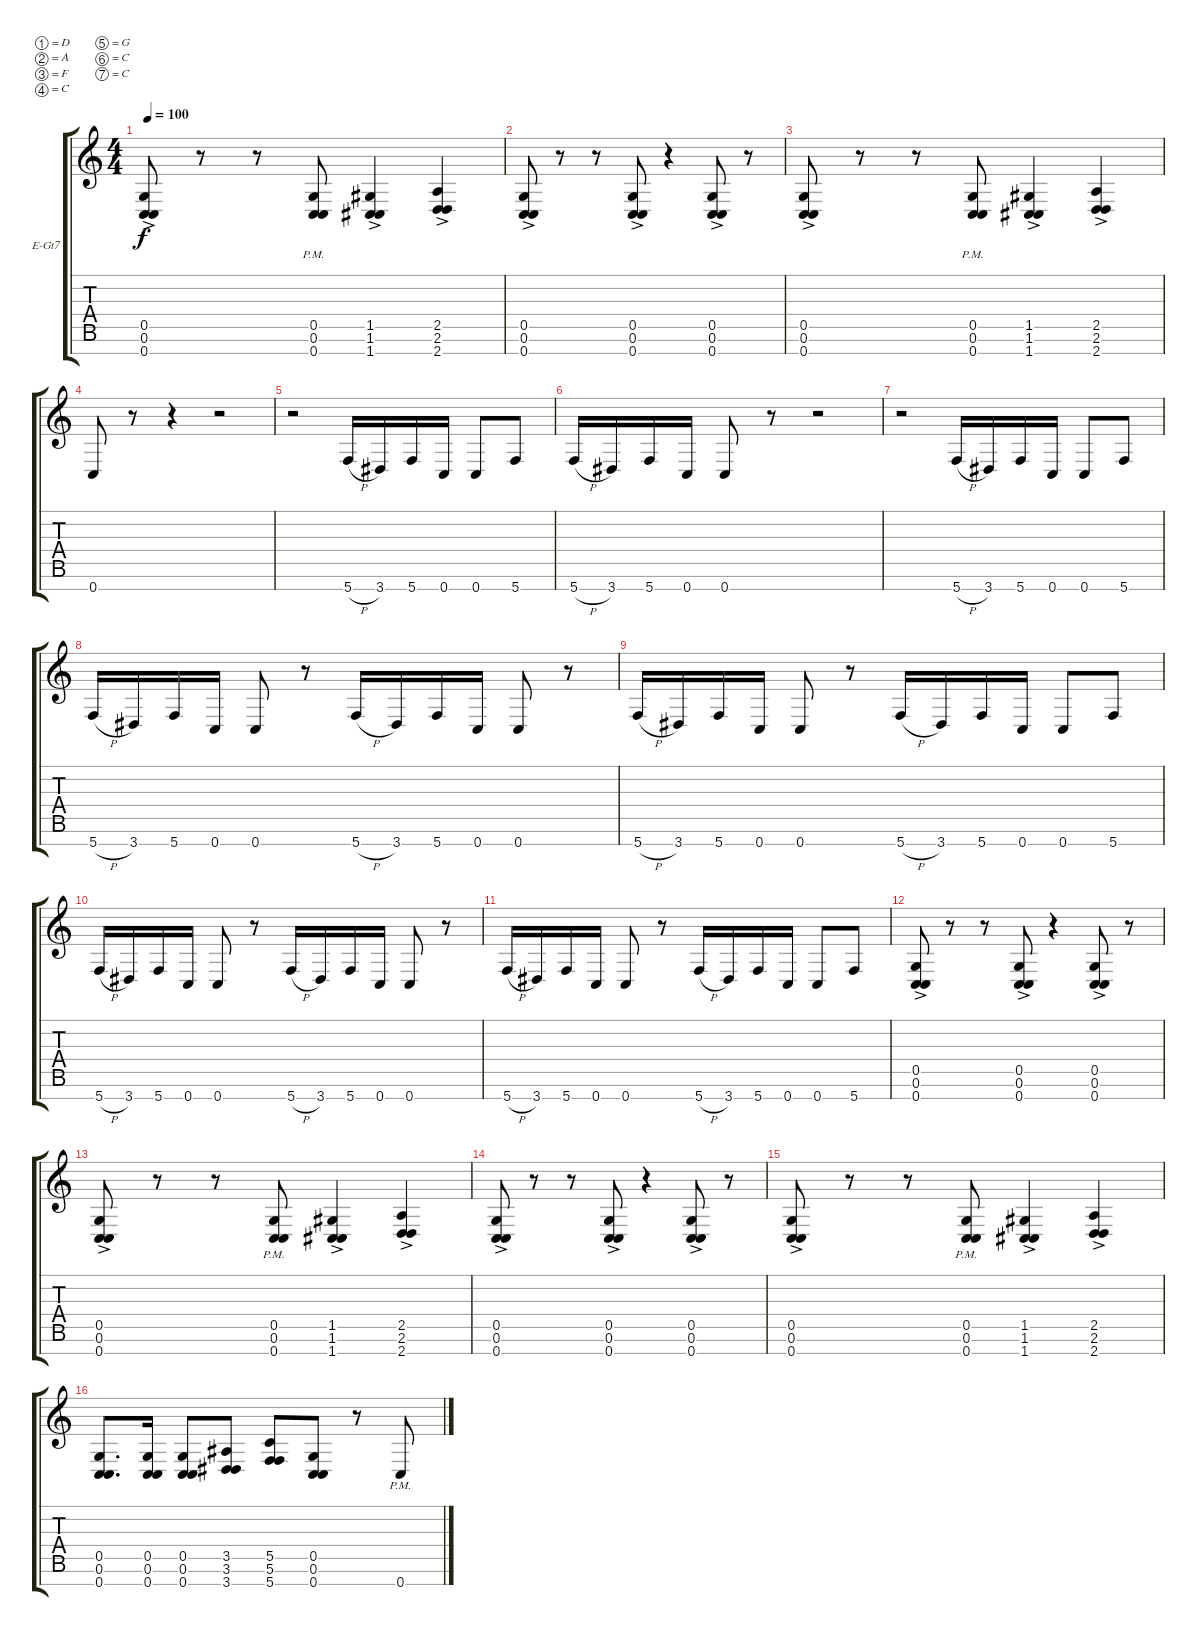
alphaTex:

\bracketExtendMode groupsimilarinstruments
\firstSystemTrackNameOrientation horizontal
\otherSystemsTrackNameOrientation horizontal
\track ("James Hetfield (Rhythm Guitar)" "E-Gt7") {instrument electricguitarclean}
\staff {score tabs}
\tuning (D4 A3 F3 C3 G2 C2 C2)
\ts (4 4)
\tempo 100
\clef g2
\ks c
(0.7{ac} 0.6 0.5).8{dy f} r.8 r.8 (0.7{pm} 0.6{pm} 0.5{pm}).8 (1.7{ac} 1.6 1.5).4 (2.7{ac} 2.6 2.5).4 |
(0.7{ac} 0.6 0.5).8 r.8 r.8 (0.7{ac} 0.6 0.5).8 r.4 (0.7{ac} 0.6 0.5).8 r.8 |
(0.7{ac} 0.6 0.5).8 r.8 r.8 (0.7{pm} 0.6{pm} 0.5{pm}).8 (1.7{ac} 1.6 1.5).4 (2.7{ac} 2.6 2.5).4 |
0.7.8 r.8 r.4 r.2 |
r.2 5.7{h}.16 3.7.16 5.7.16 0.7.16 0.7.8 5.7.8 |
5.7{h}.16 3.7.16 5.7.16 0.7.16 0.7.8 r.8 r.2 |
r.2 5.7{h}.16 3.7.16 5.7.16 0.7.16 0.7.8 5.7.8 |
5.7{h}.16 3.7.16 5.7.16 0.7.16 0.7.8 r.8 5.7{h}.16 3.7.16 5.7.16 0.7.16 0.7.8 r.8 |
5.7{h}.16 3.7.16 5.7.16 0.7.16 0.7.8 r.8 5.7{h}.16 3.7.16 5.7.16 0.7.16 0.7.8 5.7.8 |
5.7{h}.16 3.7.16 5.7.16 0.7.16 0.7.8 r.8 5.7{h}.16 3.7.16 5.7.16 0.7.16 0.7.8 r.8 |
5.7{h}.16 3.7.16 5.7.16 0.7.16 0.7.8 r.8 5.7{h}.16 3.7.16 5.7.16 0.7.16 0.7.8 5.7.8 |
(0.7{ac} 0.6 0.5).8 r.8 r.8 (0.7{ac} 0.6 0.5).8 r.4 (0.7{ac} 0.6 0.5).8 r.8 |
(0.7{ac} 0.6 0.5).8 r.8 r.8 (0.7{pm} 0.6{pm} 0.5{pm}).8 (1.7{ac} 1.6 1.5).4 (2.7{ac} 2.6 2.5).4 |
(0.7{ac} 0.6 0.5).8 r.8 r.8 (0.7{ac} 0.6 0.5).8 r.4 (0.7{ac} 0.6 0.5).8 r.8 |
(0.7{ac} 0.6 0.5).8 r.8 r.8 (0.7{pm} 0.6{pm} 0.5{pm}).8 (1.7{ac} 1.6 1.5).4 (2.7{ac} 2.6 2.5).4 |
(0.5 0.7 0.6).8{d} (0.7 0.6 0.5).16 (0.7 0.6 0.5).8 (3.5 3.7 3.6).8 (5.7 5.6 5.5).8 (0.5 0.7 0.6).8 r.8 0.7{pm}.8
